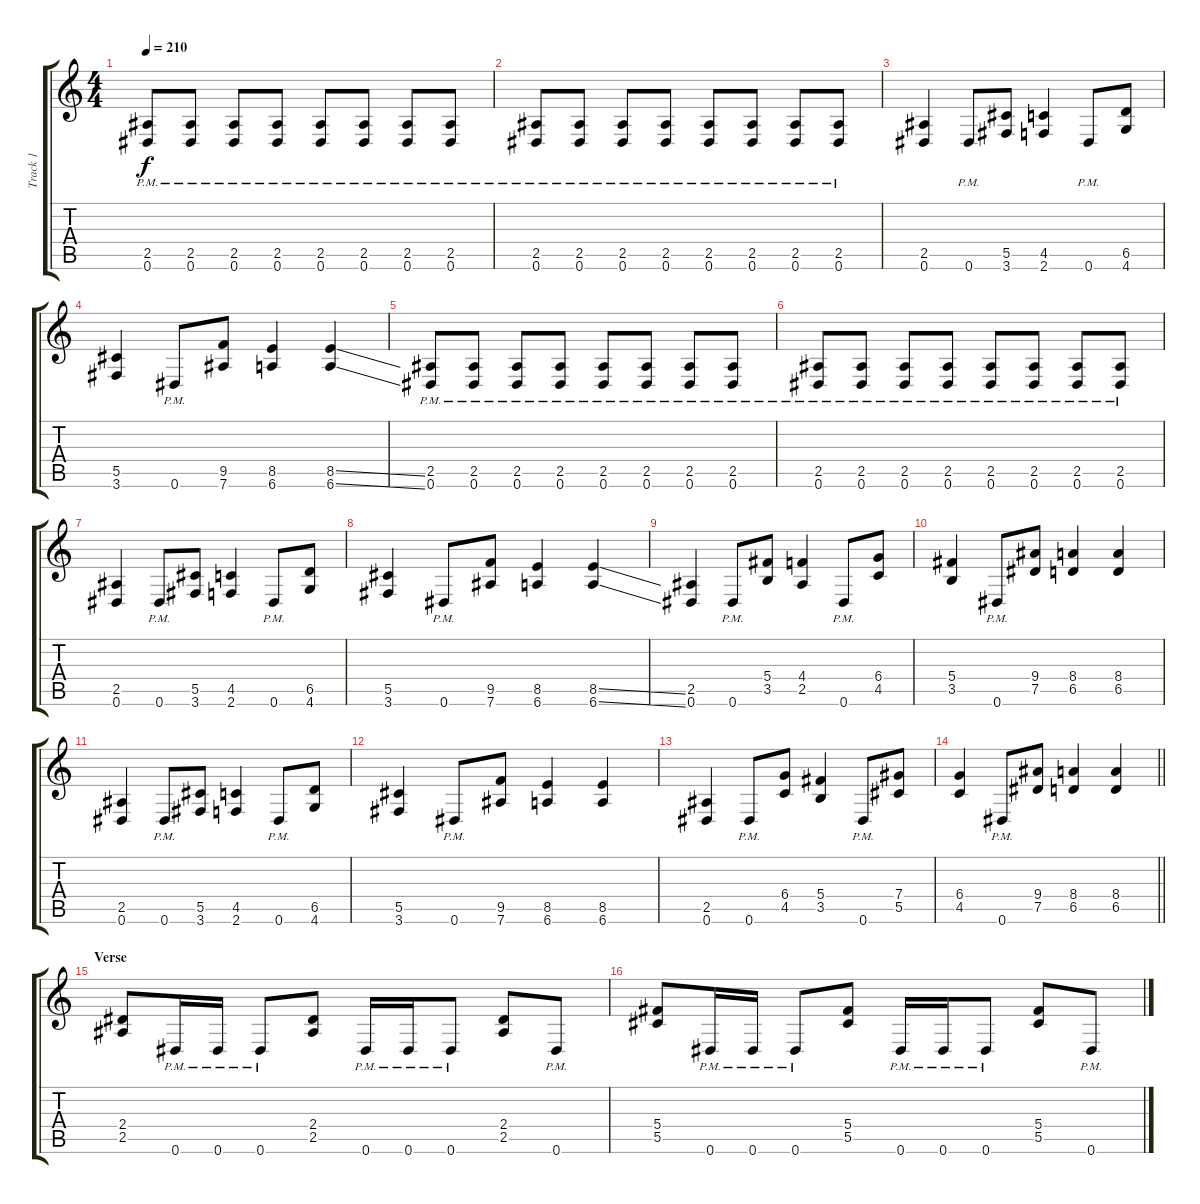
\track ("Track 1" "Track 1") {instrument distortionguitar}
\staff {score tabs}
\tuning (Eb4 Bb3 Gb3 Db3 Ab2 Eb2) {hide}
\ts (4 4)
\tempo 210
\clef g2
\ks c
(2.5{pm} 0.6{pm}).8{dy f} (2.5{pm} 0.6{pm}).8 (2.5{pm} 0.6{pm}).8 (2.5{pm} 0.6{pm}).8 (2.5{pm} 0.6{pm}).8 (2.5{pm} 0.6{pm}).8 (2.5{pm} 0.6{pm}).8 (2.5{pm} 0.6{pm}).8 |
(2.5{pm} 0.6{pm}).8 (2.5{pm} 0.6{pm}).8 (2.5{pm} 0.6{pm}).8 (2.5{pm} 0.6{pm}).8 (2.5{pm} 0.6{pm}).8 (2.5{pm} 0.6{pm}).8 (2.5{pm} 0.6{pm}).8 (2.5{pm} 0.6{pm}).8 |
(2.5 0.6).4 0.6{pm}.8 (5.5 3.6).8 (4.5 2.6).4 0.6{pm}.8 (6.5 4.6).8 |
(5.5 3.6).4 0.6{pm}.8 (9.5 7.6).8 (8.5 6.6).4 (8.5{ss} 6.6{ss}).4 |
(2.5{pm} 0.6{pm}).8 (2.5{pm} 0.6{pm}).8 (2.5{pm} 0.6{pm}).8 (2.5{pm} 0.6{pm}).8 (2.5{pm} 0.6{pm}).8 (2.5{pm} 0.6{pm}).8 (2.5{pm} 0.6{pm}).8 (2.5{pm} 0.6{pm}).8 |
(2.5{pm} 0.6{pm}).8 (2.5{pm} 0.6{pm}).8 (2.5{pm} 0.6{pm}).8 (2.5{pm} 0.6{pm}).8 (2.5{pm} 0.6{pm}).8 (2.5{pm} 0.6{pm}).8 (2.5{pm} 0.6{pm}).8 (2.5{pm} 0.6{pm}).8 |
(2.5 0.6).4 0.6{pm}.8 (5.5 3.6).8 (4.5 2.6).4 0.6{pm}.8 (6.5 4.6).8 |
(5.5 3.6).4 0.6{pm}.8 (9.5 7.6).8 (8.5 6.6).4 (8.5{ss} 6.6{ss}).4 |
(2.5 0.6).4 0.6{pm}.8 (5.4 3.5).8 (4.4 2.5).4 0.6{pm}.8 (6.4 4.5).8 |
(5.4 3.5).4 0.6{pm}.8 (9.4 7.5).8 (8.4 6.5).4 (8.4 6.5).4 |
(2.5 0.6).4 0.6{pm}.8 (5.5 3.6).8 (4.5 2.6).4 0.6{pm}.8 (6.5 4.6).8 |
(5.5 3.6).4 0.6{pm}.8 (9.5 7.6).8 (8.5 6.6).4 (8.5 6.6).4 |
(2.5 0.6).4 0.6{pm}.8 (6.4 4.5).8 (5.4 3.5).4 0.6{pm}.8 (7.4 5.5).8 |
\barLineRight lightlight
(6.4 4.5).4 0.6{pm}.8 (9.4 7.5).8 (8.4 6.5).4 (8.4 6.5).4 |
\section ("" "Verse")
(2.4 2.5).8 0.6{pm}.16 0.6{pm}.16 0.6{pm}.8 (2.4 2.5).8 0.6{pm}.16 0.6{pm}.16 0.6{pm}.8 (2.4 2.5).8 0.6{pm}.8 |
(5.4 5.5).8 0.6{pm}.16 0.6{pm}.16 0.6{pm}.8 (5.4 5.5).8 0.6{pm}.16 0.6{pm}.16 0.6{pm}.8 (5.4 5.5).8 0.6{pm}.8
